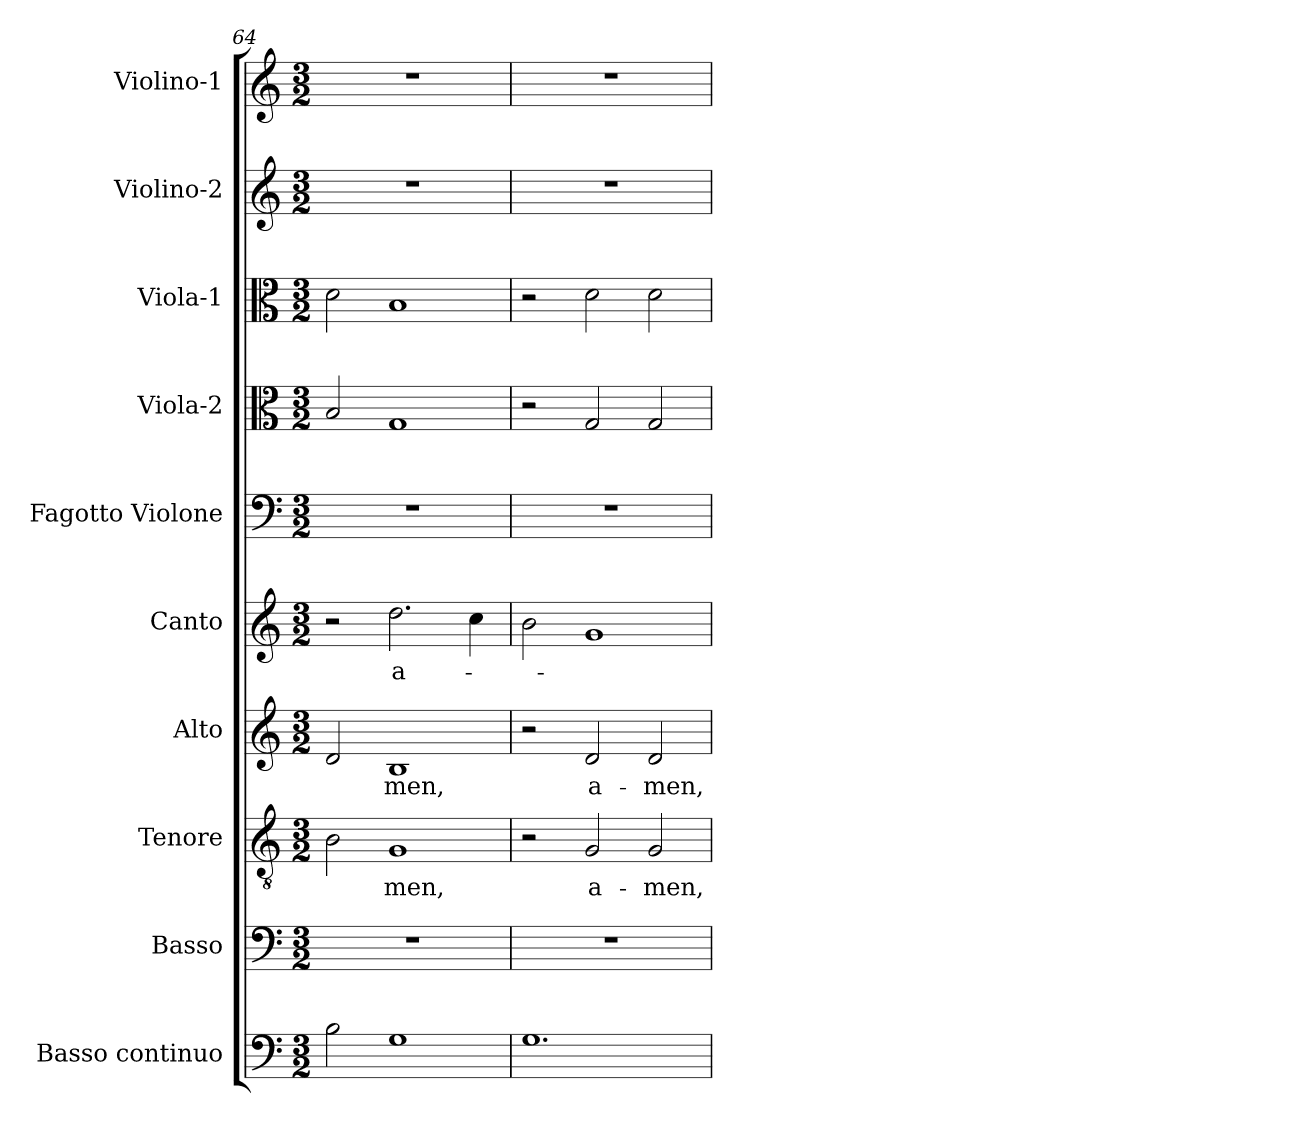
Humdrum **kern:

**kern	**kern	**kern	**text	**kern	**text	**kern	**text	**kern	**kern	**kern	**kern	**kern
*part10	*part9	*part8	*part8	*part7	*part7	*part6	*part6	*part5	*part4	*part3	*part2	*part1
*staff10	*staff9	*staff8	*staff8	*staff7	*staff7	*staff6	*staff6	*staff5	*staff4	*staff3	*staff2	*staff1
*I"Basso continuo	*I"Basso	*I"Tenore	*	*I"Alto	*	*I"Canto	*	*I"Fagotto Violone	*I"Viola-2	*I"Viola-1	*I"Violino-2	*I"Violino-1
*clefF4	*clefF4	*clefGv2	*	*clefG2	*	*clefG2	*	*clefF4	*clefC3	*clefC3	*clefG2	*clefG2
*k[]	*k[]	*k[]	*	*k[]	*	*k[]	*	*k[]	*k[]	*k[]	*k[]	*k[]
*C:	*C:	*C:	*	*C:	*	*C:	*	*C:	*C:	*C:	*C:	*C:
*M3/2	*M3/2	*M3/2	*	*M3/2	*	*M3/2	*	*M3/2	*M3/2	*M3/2	*M3/2	*M3/2
=64	=64	=64	=64	=64	=64	=64	=64	=64	=64	=64	=64	=64
2B\	1.r	2B\	.	2d/	.	2r	.	1.r	2B/	2d\	1.r	1.r
!	!	!	!LO:LY:b	!	!	!	!	!	!	!	!	!
!	!	!	!	!	!LO:LY:b	!	!	!	!	!	!	!
!	!	!	!	!	!	!	!LO:LY:b	!	!	!	!	!
1G	.	1G	-men,	1B	-men,	2.dd\	a-	.	1G	1B	.	.
.	.	.	.	.	.	4cc\	.	.	.	.	.	.
!!LO:PB:g=z
=65	=65	=65	=65	=65	=65	=65	=65	=65	=65	=65	=65	=65
1.G	1.r	2r	.	2r	.	2b\	.	1.r	2r	2r	1.r	1.r
!	!	!	!LO:LY:b	!	!	!	!	!	!	!	!	!
!	!	!	!	!	!LO:LY:b	!	!	!	!	!	!	!
.	.	2G/	a-	2d/	a-	1g	.	.	2G/	2d\	.	.
!	!	!	!LO:LY:b	!	!	!	!	!	!	!	!	!
!	!	!	!	!	!LO:LY:b	!	!	!	!	!	!	!
.	.	2G/	-men,	2d/	-men,	.	.	.	2G/	2d\	.	.
=	=	=	=	=	=	=	=	=	=	=	=	=
*-	*-	*-	*-	*-	*-	*-	*-	*-	*-	*-	*-	*-
